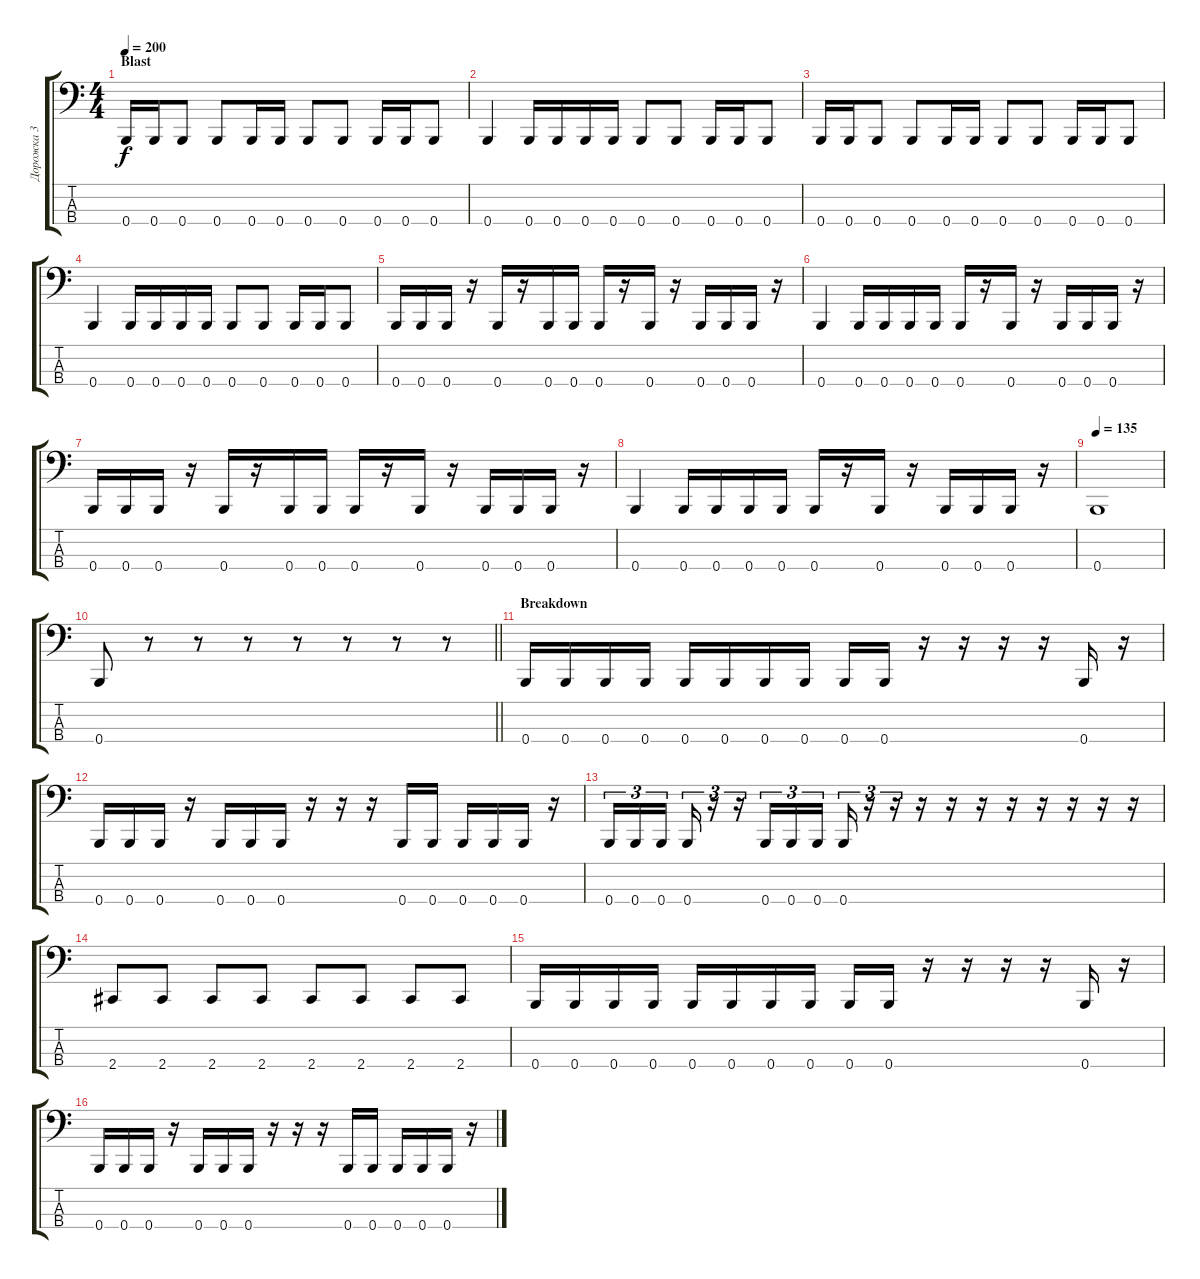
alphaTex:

\track ("Дорожка 3" "Дорожка 3") {instrument electricbassfinger}
\staff {score tabs}
\tuning (E2 B1 Gb1 B0) {hide}
\ts (4 4)
\section ("" "Blast")
\tempo 200
\clef f4
\ks c
0.4.16{dy f} 0.4.16 0.4.8 0.4.8 0.4.16 0.4.16 0.4.8 0.4.8 0.4.16 0.4.16 0.4.8 |
0.4.4 0.4.16 0.4.16 0.4.16 0.4.16 0.4.8 0.4.8 0.4.16 0.4.16 0.4.8 |
0.4.16 0.4.16 0.4.8 0.4.8 0.4.16 0.4.16 0.4.8 0.4.8 0.4.16 0.4.16 0.4.8 |
0.4.4 0.4.16 0.4.16 0.4.16 0.4.16 0.4.8 0.4.8 0.4.16 0.4.16 0.4.8 |
0.4.16 0.4.16 0.4.16 r.16 0.4.16 r.16 0.4.16 0.4.16 0.4.16 r.16 0.4.16 r.16 0.4.16 0.4.16 0.4.16 r.16 |
0.4.4 0.4.16 0.4.16 0.4.16 0.4.16 0.4.16 r.16 0.4.16 r.16 0.4.16 0.4.16 0.4.16 r.16 |
0.4.16 0.4.16 0.4.16 r.16 0.4.16 r.16 0.4.16 0.4.16 0.4.16 r.16 0.4.16 r.16 0.4.16 0.4.16 0.4.16 r.16 |
0.4.4 0.4.16 0.4.16 0.4.16 0.4.16 0.4.16 r.16 0.4.16 r.16 0.4.16 0.4.16 0.4.16 r.16 |
\tempo 135
0.4.1 |
\barLineRight lightlight
0.4.8 r.8 r.8 r.8 r.8 r.8 r.8 r.8 |
\section ("" "Breakdown")
0.4.16 0.4.16 0.4.16 0.4.16 0.4.16 0.4.16 0.4.16 0.4.16 0.4.16 0.4.16 r.16 r.16 r.16 r.16 0.4.16 r.16 |
0.4.16 0.4.16 0.4.16 r.16 0.4.16 0.4.16 0.4.16 r.16 r.16 r.16 0.4.16 0.4.16 0.4.16 0.4.16 0.4.16 r.16 |
0.4.16{tu (3 2)} 0.4.16{tu (3 2)} 0.4.16{tu (3 2) beam splitsecondary} 0.4.16{tu (3 2)} r.16{tu (3 2)} r.16{tu (3 2)} 0.4.16{tu (3 2)} 0.4.16{tu (3 2)} 0.4.16{tu (3 2) beam splitsecondary} 0.4.16{tu (3 2)} r.16{tu (3 2)} r.16{tu (3 2)} r.16 r.16 r.16 r.16 r.16 r.16 r.16 r.16 |
2.4.8 2.4.8 2.4.8 2.4.8 2.4.8 2.4.8 2.4.8 2.4.8 |
0.4.16 0.4.16 0.4.16 0.4.16 0.4.16 0.4.16 0.4.16 0.4.16 0.4.16 0.4.16 r.16 r.16 r.16 r.16 0.4.16 r.16 |
0.4.16 0.4.16 0.4.16 r.16 0.4.16 0.4.16 0.4.16 r.16 r.16 r.16 0.4.16 0.4.16 0.4.16 0.4.16 0.4.16 r.16
